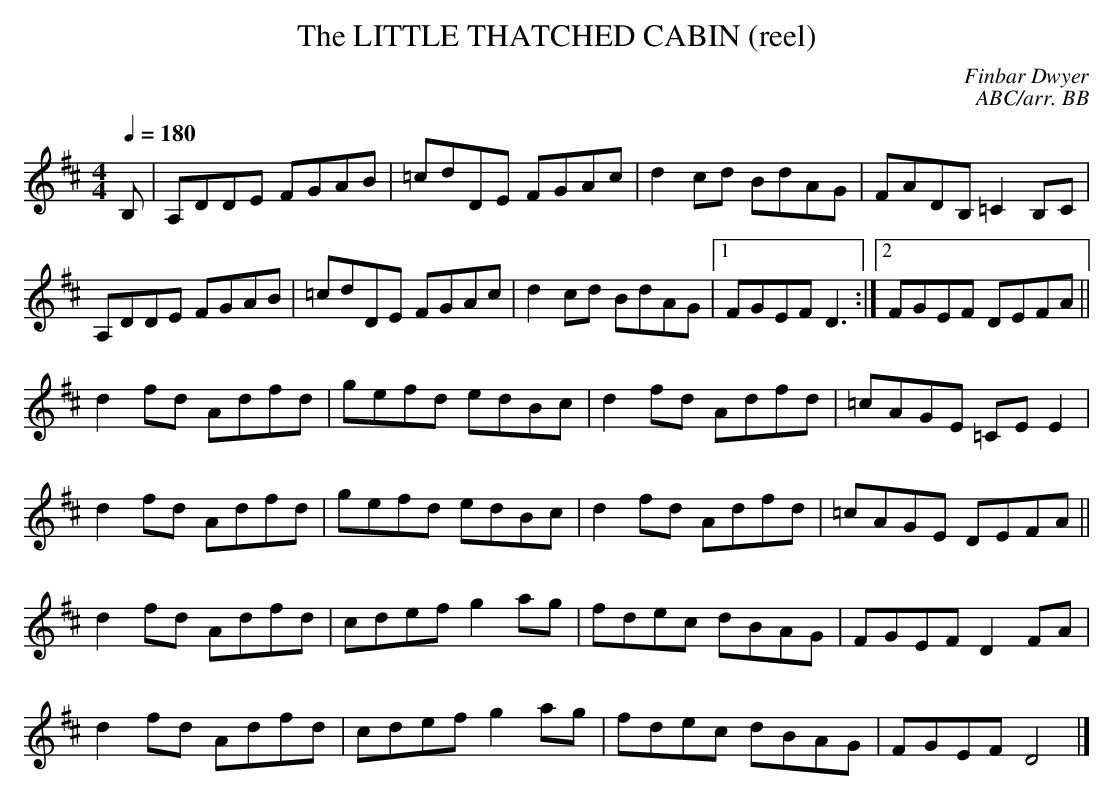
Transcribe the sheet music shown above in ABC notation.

X:1
T:LITTLE THATCHED CABIN (reel), The
C:Finbar Dwyer
C:ABC/arr. BB
Q:1/4=180
L:1/8
M:4/4
K:D
B,|A,DDE FGAB|=cdDE FGAc|d2cd BdAG|FADB, =C2 B,C|
A,DDE FGAB|=cdDE FGAc|d2cd BdAG|1 FGEF D3:|\
[2 FGEF DEFA ||
d2 fd Adfd|gefd edBc|d2 fd Adfd|=cAGE =CE E2|
d2 fd Adfd|gefd edBc|d2 fd Adfd|=cAGE DEFA||
d2 fd Adfd|cdef g2 ag|fdec dBAG|FGEF D2 FA|
d2 fd Adfd|cdef g2 ag|fdec dBAG|FGEF D4 |]
